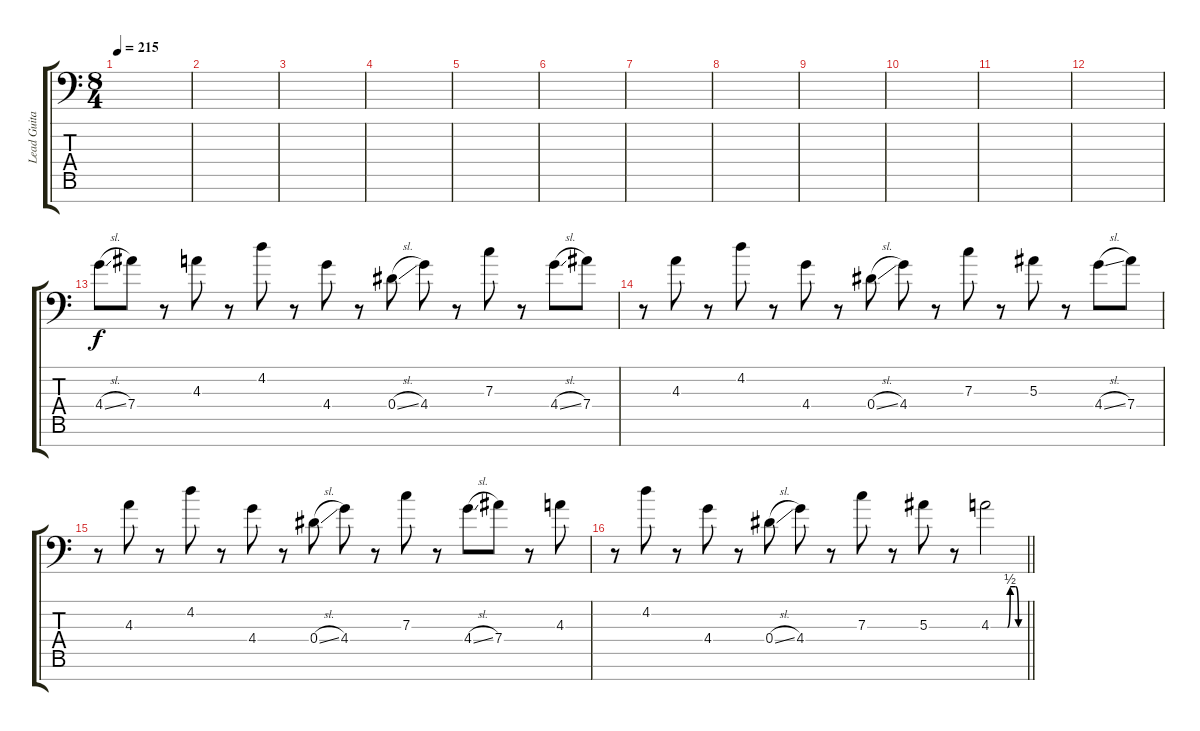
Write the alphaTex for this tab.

\track ("Lead Guitar #3" "Lead Guita") {instrument distortionguitar}
\staff {score tabs}
\tuning (Eb4 Bb3 F3 Eb3 Bb2 F2 Bb1) {hide}
\ts (8 4)
\section ("" "")
\tempo 215
\clef f4
\ks c
|
|
|
|
|
|
|
|
|
|
|
|
4.4{sl}.8{volume 6 instrument electricguitarmuted} 7.4.8 r.8 4.3.8 r.8 4.2.8 r.8 4.4.8 r.8 0.4{sl}.8 4.4.8 r.8 7.3.8 r.8 4.4{sl}.8 7.4.8 |
r.8{volume 11} 4.3.8 r.8 4.2.8 r.8 4.4.8 r.8 0.4{sl}.8 4.4.8 r.8 7.3.8 r.8 5.3.8 r.8 4.4{sl}.8 7.4.8 |
r.8 4.3.8 r.8 4.2.8 r.8 4.4.8 r.8 0.4{sl}.8 4.4.8 r.8 7.3.8 r.8 4.4{sl}.8 7.4.8 r.8 4.3.8 |
\barLineRight lightlight
r.8 4.2.8 r.8 4.4.8 r.8 0.4{sl}.8 4.4.8 r.8 7.3.8 r.8 5.3.8 r.8 4.3{be (custom 0 0 30 0 35 2 45 2 50 0 60 0)}.2
